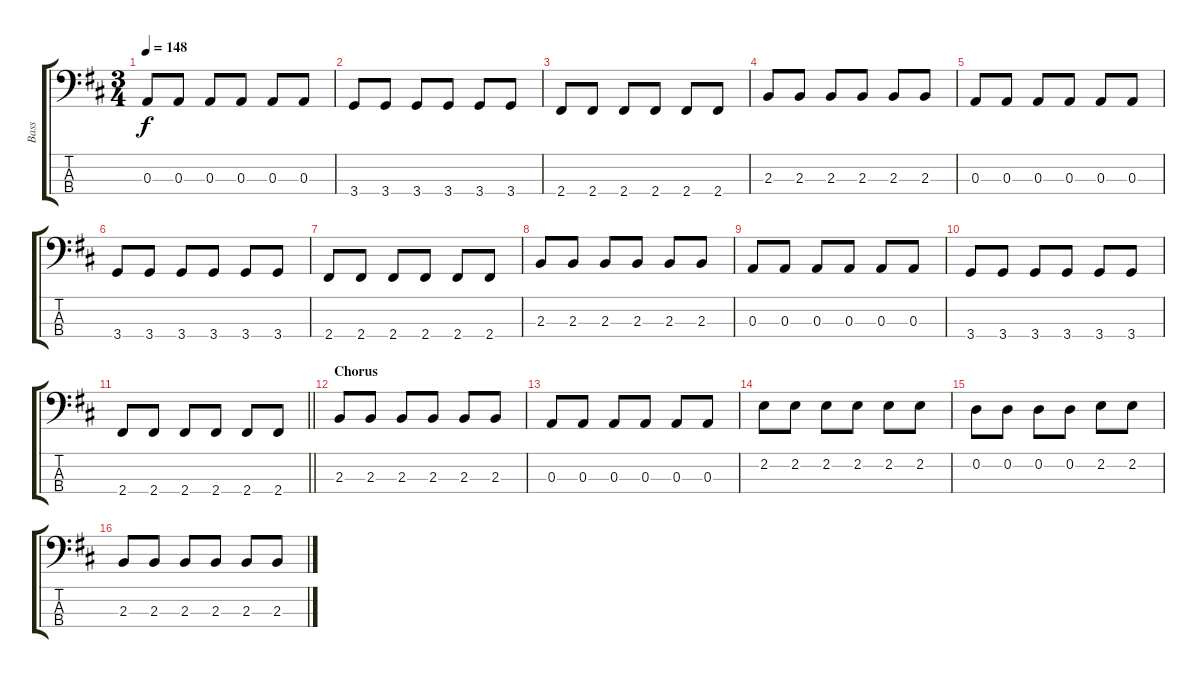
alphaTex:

\track ("Bass" "Bass") {instrument electricbassfinger}
\staff {score tabs}
\tuning (G2 D2 A1 E1) {hide}
\ts (3 4)
\tempo 148
\clef f4
\ks bminor
0.3.8{dy f} 0.3.8 0.3.8 0.3.8 0.3.8 0.3.8 |
3.4.8 3.4.8 3.4.8 3.4.8 3.4.8 3.4.8 |
2.4.8 2.4.8 2.4.8 2.4.8 2.4.8 2.4.8 |
2.3.8 2.3.8 2.3.8 2.3.8 2.3.8 2.3.8 |
0.3.8 0.3.8 0.3.8 0.3.8 0.3.8 0.3.8 |
3.4.8 3.4.8 3.4.8 3.4.8 3.4.8 3.4.8 |
2.4.8 2.4.8 2.4.8 2.4.8 2.4.8 2.4.8 |
2.3.8 2.3.8 2.3.8 2.3.8 2.3.8 2.3.8 |
0.3.8 0.3.8 0.3.8 0.3.8 0.3.8 0.3.8 |
3.4.8 3.4.8 3.4.8 3.4.8 3.4.8 3.4.8 |
\barLineRight lightlight
2.4.8 2.4.8 2.4.8 2.4.8 2.4.8 2.4.8 |
\section ("" "Chorus")
2.3.8 2.3.8 2.3.8 2.3.8 2.3.8 2.3.8 |
0.3.8 0.3.8 0.3.8 0.3.8 0.3.8 0.3.8 |
2.2.8 2.2.8 2.2.8 2.2.8 2.2.8 2.2.8 |
0.2.8 0.2.8 0.2.8 0.2.8 2.2.8 2.2.8 |
2.3.8 2.3.8 2.3.8 2.3.8 2.3.8 2.3.8
